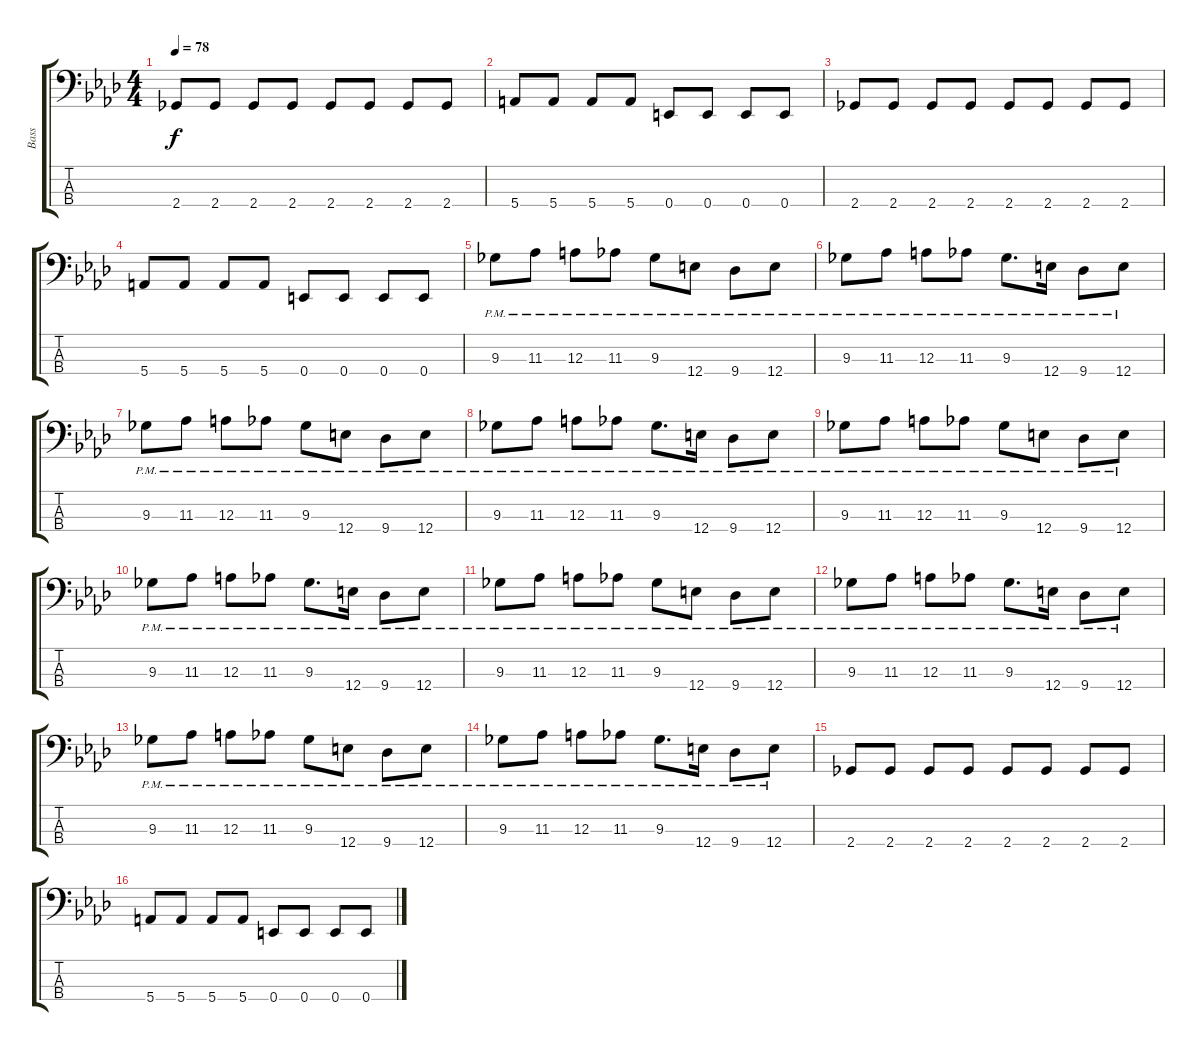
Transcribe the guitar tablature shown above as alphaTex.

\track ("Bass" "Bass") {instrument electricbasspick}
\staff {score tabs}
\tuning (G2 D2 A1 E1) {hide}
\ts (4 4)
\tempo 78
\clef f4
\ks fminor
2.4.8{dy f} 2.4.8 2.4.8 2.4.8 2.4.8 2.4.8 2.4.8 2.4.8 |
5.4.8 5.4.8 5.4.8 5.4.8 0.4.8 0.4.8 0.4.8 0.4.8 |
2.4.8 2.4.8 2.4.8 2.4.8 2.4.8 2.4.8 2.4.8 2.4.8 |
5.4.8 5.4.8 5.4.8 5.4.8 0.4.8 0.4.8 0.4.8 0.4.8 |
9.3{pm}.8 11.3{pm}.8 12.3{pm}.8 11.3{pm}.8 9.3{pm}.8 12.4{pm}.8 9.4{pm}.8 12.4{pm}.8 |
9.3{pm}.8 11.3{pm}.8 12.3{pm}.8 11.3{pm}.8 9.3{pm}.8{d} 12.4{pm}.16 9.4{pm}.8 12.4{pm}.8 |
9.3{pm}.8 11.3{pm}.8 12.3{pm}.8 11.3{pm}.8 9.3{pm}.8 12.4{pm}.8 9.4{pm}.8 12.4{pm}.8 |
9.3{pm}.8 11.3{pm}.8 12.3{pm}.8 11.3{pm}.8 9.3{pm}.8{d} 12.4{pm}.16 9.4{pm}.8 12.4{pm}.8 |
9.3{pm}.8 11.3{pm}.8 12.3{pm}.8 11.3{pm}.8 9.3{pm}.8 12.4{pm}.8 9.4{pm}.8 12.4{pm}.8 |
9.3{pm}.8 11.3{pm}.8 12.3{pm}.8 11.3{pm}.8 9.3{pm}.8{d} 12.4{pm}.16 9.4{pm}.8 12.4{pm}.8 |
9.3{pm}.8 11.3{pm}.8 12.3{pm}.8 11.3{pm}.8 9.3{pm}.8 12.4{pm}.8 9.4{pm}.8 12.4{pm}.8 |
9.3{pm}.8 11.3{pm}.8 12.3{pm}.8 11.3{pm}.8 9.3{pm}.8{d} 12.4{pm}.16 9.4{pm}.8 12.4{pm}.8 |
9.3{pm}.8 11.3{pm}.8 12.3{pm}.8 11.3{pm}.8 9.3{pm}.8 12.4{pm}.8 9.4{pm}.8 12.4{pm}.8 |
9.3{pm}.8 11.3{pm}.8 12.3{pm}.8 11.3{pm}.8 9.3{pm}.8{d} 12.4{pm}.16 9.4{pm}.8 12.4{pm}.8 |
2.4.8 2.4.8 2.4.8 2.4.8 2.4.8 2.4.8 2.4.8 2.4.8 |
5.4.8 5.4.8 5.4.8 5.4.8 0.4.8 0.4.8 0.4.8 0.4.8
